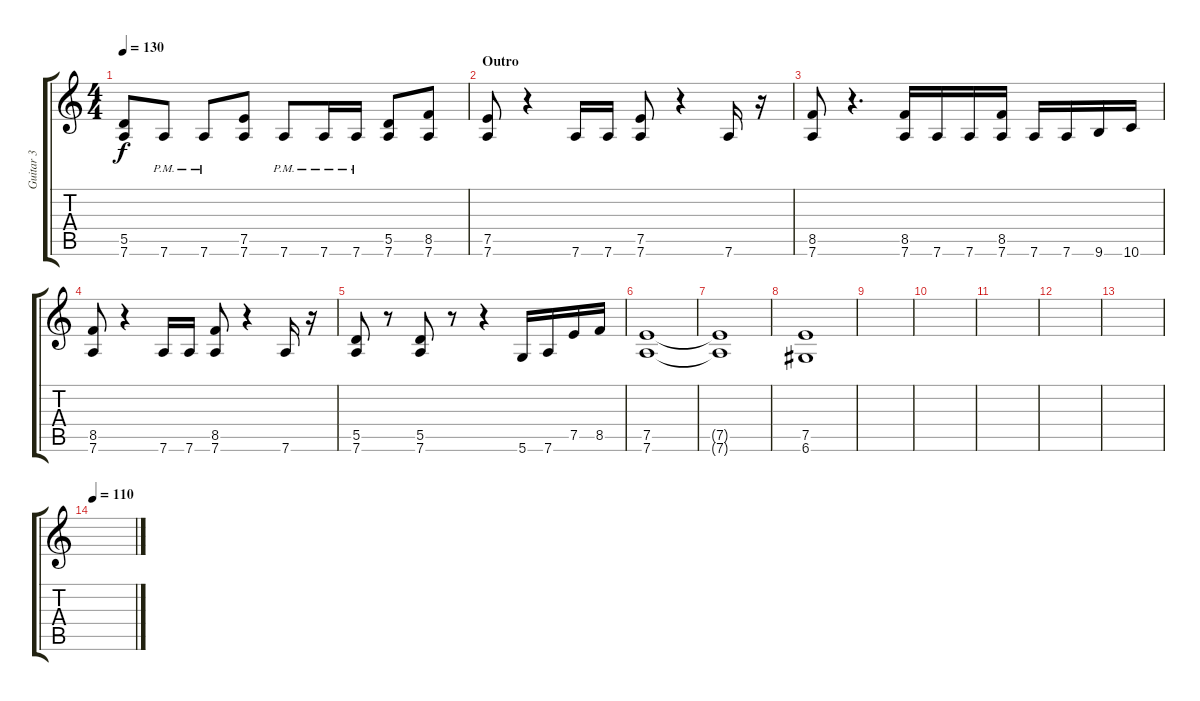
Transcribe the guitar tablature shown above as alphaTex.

\track ("Guitar 3" "Guitar 3") {instrument overdrivenguitar}
\staff {score tabs}
\tuning (E4 B3 G3 D3 A2 D2) {hide}
\ts (4 4)
\tempo 130
\clef g2
\ks c
(5.5 7.6).8{dy f} 7.6{pm}.8 7.6{pm}.8 (7.5 7.6).8 7.6{pm}.8 7.6{pm}.16 7.6{pm}.16 (5.5 7.6).8 (8.5 7.6).8 |
\section ("" "Outro")
(7.5 7.6).8 r.4 7.6.16 7.6.16 (7.5 7.6).8 r.4 7.6.16 r.16 |
(8.5 7.6).8 r.4{d} (8.5 7.6).16 7.6.16 7.6.16 (8.5 7.6).16 7.6.16 7.6.16 9.6.16 10.6.16 |
(8.5 7.6).8 r.4 7.6.16 7.6.16 (8.5 7.6).8 r.4 7.6.16 r.16 |
(5.5 7.6).8 r.8 (5.5 7.6).8 r.8 r.4 5.6.16 7.6.16 7.5.16 8.5.16 |
(7.5 7.6).1{volume 0 balance 16} |
(7.5{t} 7.6{t}).1 |
(7.5 6.6).1 |
|
|
|
|
|
\tempo 110
